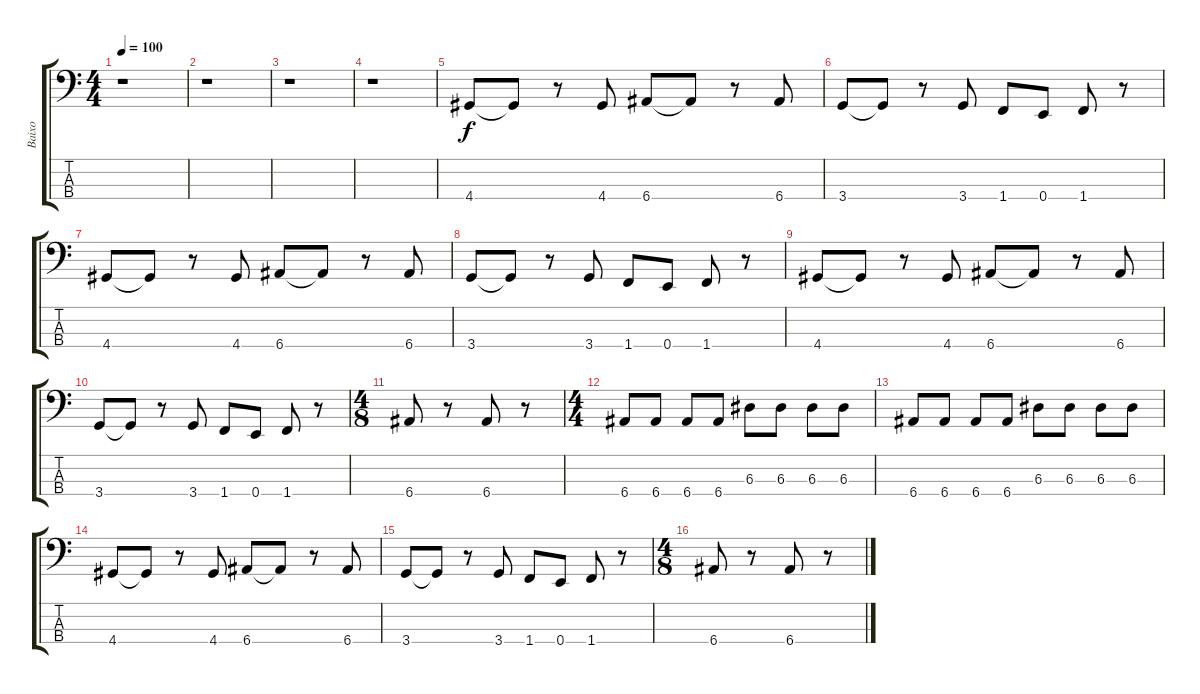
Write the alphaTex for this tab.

\track ("Baixo" "Baixo") {instrument electricbassfinger}
\staff {score tabs}
\tuning (G2 D2 A1 E1) {hide}
\ts (4 4)
\tempo 100
\clef f4
\ks c
r.1{dy f instrument electricbassfinger} |
r.1 |
r.1 |
r.1 |
4.4.8 4.4{t}.8 r.8 4.4.8 6.4.8 6.4{t}.8 r.8 6.4.8 |
3.4.8 3.4{t}.8 r.8 3.4.8 1.4.8 0.4.8 1.4.8 r.8 |
4.4.8 4.4{t}.8 r.8 4.4.8 6.4.8 6.4{t}.8 r.8 6.4.8 |
3.4.8 3.4{t}.8 r.8 3.4.8 1.4.8 0.4.8 1.4.8 r.8 |
4.4.8 4.4{t}.8 r.8 4.4.8 6.4.8 6.4{t}.8 r.8 6.4.8 |
3.4.8 3.4{t}.8 r.8 3.4.8 1.4.8 0.4.8 1.4.8 r.8 |
\ts (4 8)
6.4.8 r.8 6.4.8 r.8 |
\ts (4 4)
6.4.8 6.4.8 6.4.8 6.4.8 6.3.8 6.3.8 6.3.8 6.3.8 |
6.4.8 6.4.8 6.4.8 6.4.8 6.3.8 6.3.8 6.3.8 6.3.8 |
4.4.8 4.4{t}.8 r.8 4.4.8 6.4.8 6.4{t}.8 r.8 6.4.8 |
3.4.8 3.4{t}.8 r.8 3.4.8 1.4.8 0.4.8 1.4.8 r.8 |
\ts (4 8)
6.4.8 r.8 6.4.8 r.8
